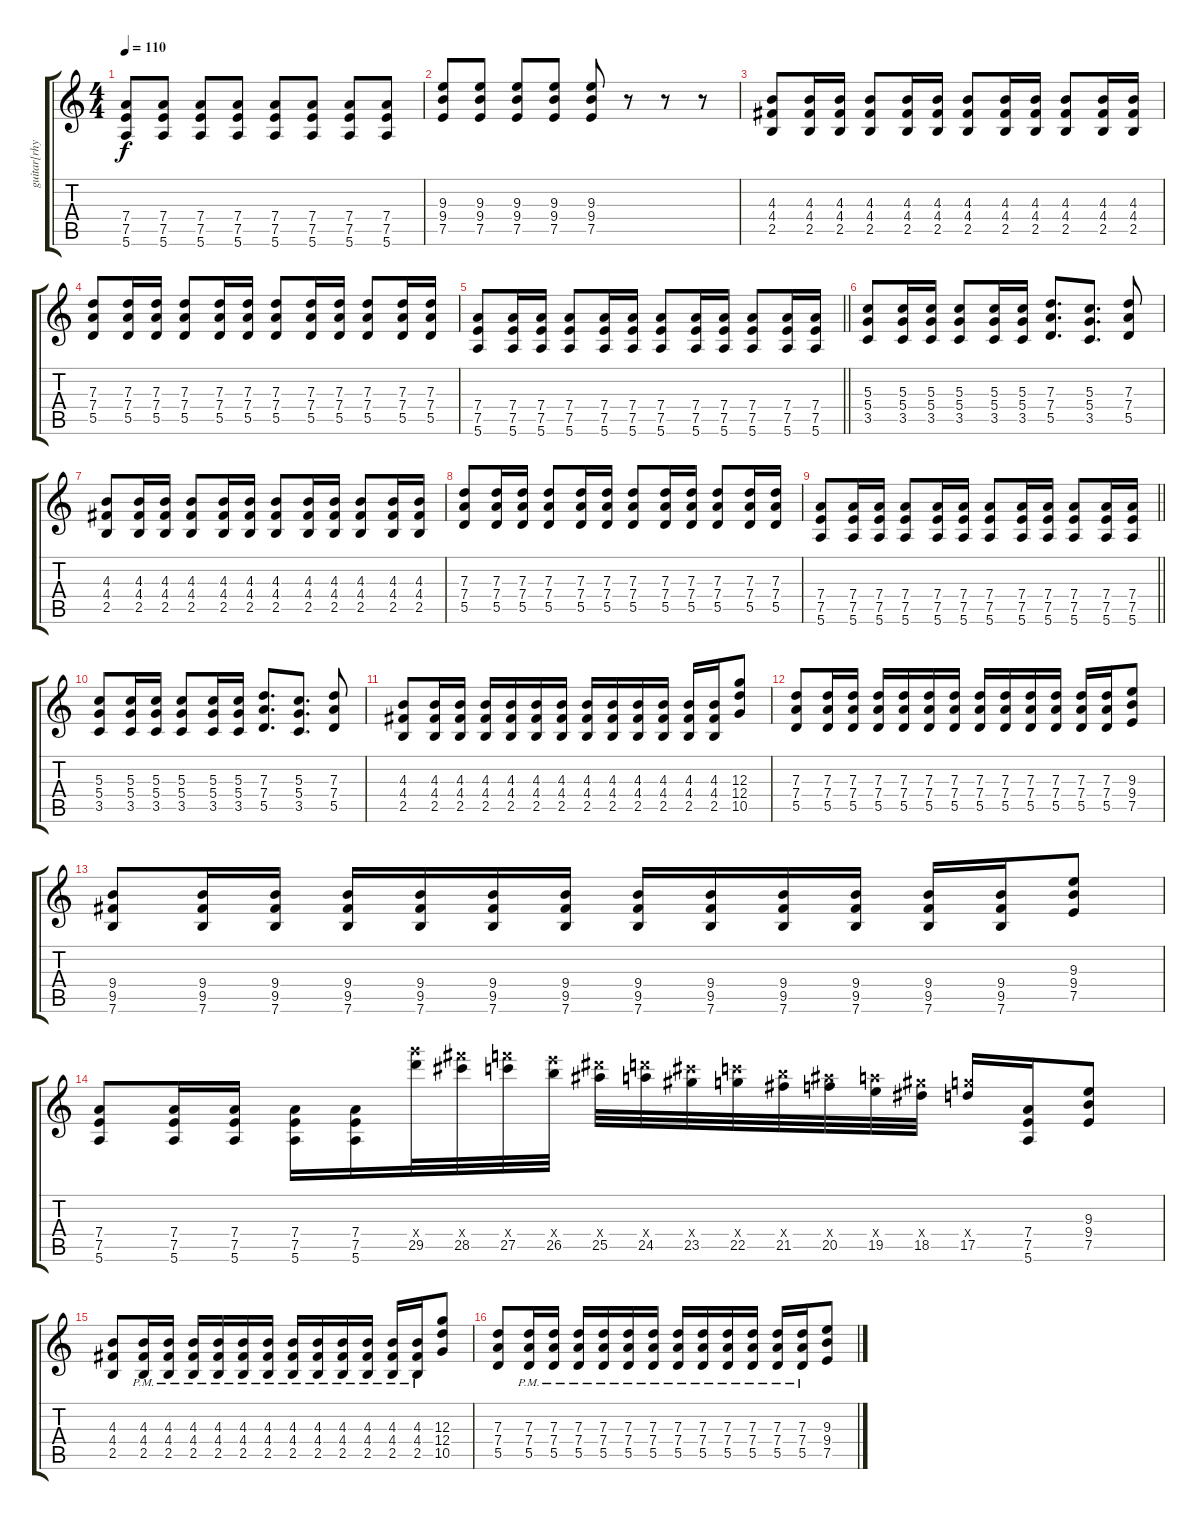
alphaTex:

\track ("guitar[rhythm]" "guitar[rhy") {instrument distortionguitar}
\staff {score tabs}
\tuning (E4 B3 G3 D3 A2 E2) {hide}
\ts (4 4)
\tempo 110
\clef g2
\ks c
(7.4 7.5 5.6).8{dy f} (7.4 7.5 5.6).8 (7.4 7.5 5.6).8 (7.4 7.5 5.6).8 (7.4 7.5 5.6).8 (7.4 7.5 5.6).8 (7.4 7.5 5.6).8 (7.4 7.5 5.6).8 |
(9.3 9.4 7.5).8 (9.3 9.4 7.5).8 (9.3 9.4 7.5).8 (9.3 9.4 7.5).8 (9.3 9.4 7.5).8 r.8 r.8 r.8 |
(4.3 4.4 2.5).8 (4.3 4.4 2.5).16 (4.3 4.4 2.5).16 (4.3 4.4 2.5).8 (4.3 4.4 2.5).16 (4.3 4.4 2.5).16 (4.3 4.4 2.5).8 (4.3 4.4 2.5).16 (4.3 4.4 2.5).16 (4.3 4.4 2.5).8 (4.3 4.4 2.5).16 (4.3 4.4 2.5).16 |
(7.3 7.4 5.5).8 (7.3 7.4 5.5).16 (7.3 7.4 5.5).16 (7.3 7.4 5.5).8 (7.3 7.4 5.5).16 (7.3 7.4 5.5).16 (7.3 7.4 5.5).8 (7.3 7.4 5.5).16 (7.3 7.4 5.5).16 (7.3 7.4 5.5).8 (7.3 7.4 5.5).16 (7.3 7.4 5.5).16 |
\barLineRight lightlight
(7.4 7.5 5.6).8 (7.4 7.5 5.6).16 (7.4 7.5 5.6).16 (7.4 7.5 5.6).8 (7.4 7.5 5.6).16 (7.4 7.5 5.6).16 (7.4 7.5 5.6).8 (7.4 7.5 5.6).16 (7.4 7.5 5.6).16 (7.4 7.5 5.6).8 (7.4 7.5 5.6).16 (7.4 7.5 5.6).16 |
(5.3 5.4 3.5).8 (5.3 5.4 3.5).16 (5.3 5.4 3.5).16 (5.3 5.4 3.5).8 (5.3 5.4 3.5).16 (5.3 5.4 3.5).16 (7.3 7.4 5.5).8{d} (5.3 5.4 3.5).8{d} (7.3 7.4 5.5).8 |
(4.3 4.4 2.5).8 (4.3 4.4 2.5).16 (4.3 4.4 2.5).16 (4.3 4.4 2.5).8 (4.3 4.4 2.5).16 (4.3 4.4 2.5).16 (4.3 4.4 2.5).8 (4.3 4.4 2.5).16 (4.3 4.4 2.5).16 (4.3 4.4 2.5).8 (4.3 4.4 2.5).16 (4.3 4.4 2.5).16 |
(7.3 7.4 5.5).8 (7.3 7.4 5.5).16 (7.3 7.4 5.5).16 (7.3 7.4 5.5).8 (7.3 7.4 5.5).16 (7.3 7.4 5.5).16 (7.3 7.4 5.5).8 (7.3 7.4 5.5).16 (7.3 7.4 5.5).16 (7.3 7.4 5.5).8 (7.3 7.4 5.5).16 (7.3 7.4 5.5).16 |
\barLineRight lightlight
(7.4 7.5 5.6).8 (7.4 7.5 5.6).16 (7.4 7.5 5.6).16 (7.4 7.5 5.6).8 (7.4 7.5 5.6).16 (7.4 7.5 5.6).16 (7.4 7.5 5.6).8 (7.4 7.5 5.6).16 (7.4 7.5 5.6).16 (7.4 7.5 5.6).8 (7.4 7.5 5.6).16 (7.4 7.5 5.6).16 |
(5.3 5.4 3.5).8 (5.3 5.4 3.5).16 (5.3 5.4 3.5).16 (5.3 5.4 3.5).8 (5.3 5.4 3.5).16 (5.3 5.4 3.5).16 (7.3 7.4 5.5).8{d} (5.3 5.4 3.5).8{d} (7.3 7.4 5.5).8 |
(4.3 4.4 2.5).8 (4.3 4.4 2.5).16 (4.3 4.4 2.5).16 (4.3 4.4 2.5).16 (4.3 4.4 2.5).16 (4.3 4.4 2.5).16 (4.3 4.4 2.5).16 (4.3 4.4 2.5).16 (4.3 4.4 2.5).16 (4.3 4.4 2.5).16 (4.3 4.4 2.5).16 (4.3 4.4 2.5).16 (4.3 4.4 2.5).16 (12.3 12.4 10.5).8 |
(7.3 7.4 5.5).8 (7.3 7.4 5.5).16 (7.3 7.4 5.5).16 (7.3 7.4 5.5).16 (7.3 7.4 5.5).16 (7.3 7.4 5.5).16 (7.3 7.4 5.5).16 (7.3 7.4 5.5).16 (7.3 7.4 5.5).16 (7.3 7.4 5.5).16 (7.3 7.4 5.5).16 (7.3 7.4 5.5).16 (7.3 7.4 5.5).16 (9.3 9.4 7.5).8 |
(9.4 9.5 7.6).8 (9.4 9.5 7.6).16 (9.4 9.5 7.6).16 (9.4 9.5 7.6).16 (9.4 9.5 7.6).16 (9.4 9.5 7.6).16 (9.4 9.5 7.6).16 (9.4 9.5 7.6).16 (9.4 9.5 7.6).16 (9.4 9.5 7.6).16 (9.4 9.5 7.6).16 (9.4 9.5 7.6).16 (9.4 9.5 7.6).16 (9.3 9.4 7.5).8 |
(7.4 7.5 5.6).8 (7.4 7.5 5.6).16 (7.4 7.5 5.6).16 (7.4 7.5 5.6).16 (7.4 7.5 5.6).16 (29.4{x} 29.5).32 (28.4{x} 28.5).32 (27.4{x} 27.5).32 (26.4{x} 26.5).32 (25.4{x} 25.5).32 (24.4{x} 24.5).32 (23.4{x} 23.5).32 (22.4{x} 22.5).32 (21.4{x} 21.5).32 (20.4{x} 20.5).32 (19.4{x} 19.5).32 (18.4{x} 18.5).32 (17.4{x} 17.5).16 (7.4 7.5 5.6).16 (9.3 9.4 7.5).8 |
(4.3 4.4 2.5).8 (4.3{pm} 4.4{pm} 2.5{pm}).16 (4.3{pm} 4.4{pm} 2.5{pm}).16 (4.3{pm} 4.4{pm} 2.5{pm}).16 (4.3{pm} 4.4{pm} 2.5{pm}).16 (4.3{pm} 4.4{pm} 2.5{pm}).16 (4.3{pm} 4.4{pm} 2.5{pm}).16 (4.3{pm} 4.4{pm} 2.5{pm}).16 (4.3{pm} 4.4{pm} 2.5{pm}).16 (4.3{pm} 4.4{pm} 2.5{pm}).16 (4.3{pm} 4.4{pm} 2.5{pm}).16 (4.3{pm} 4.4{pm} 2.5{pm}).16 (4.3{pm} 4.4{pm} 2.5{pm}).16 (12.3 12.4 10.5).8 |
(7.3 7.4 5.5).8 (7.3{pm} 7.4{pm} 5.5{pm}).16 (7.3{pm} 7.4{pm} 5.5{pm}).16 (7.3{pm} 7.4{pm} 5.5{pm}).16 (7.3{pm} 7.4{pm} 5.5{pm}).16 (7.3{pm} 7.4{pm} 5.5{pm}).16 (7.3{pm} 7.4{pm} 5.5{pm}).16 (7.3{pm} 7.4{pm} 5.5{pm}).16 (7.3{pm} 7.4{pm} 5.5{pm}).16 (7.3{pm} 7.4{pm} 5.5{pm}).16 (7.3{pm} 7.4{pm} 5.5{pm}).16 (7.3{pm} 7.4{pm} 5.5{pm}).16 (7.3{pm} 7.4{pm} 5.5{pm}).16 (9.3 9.4 7.5).8
